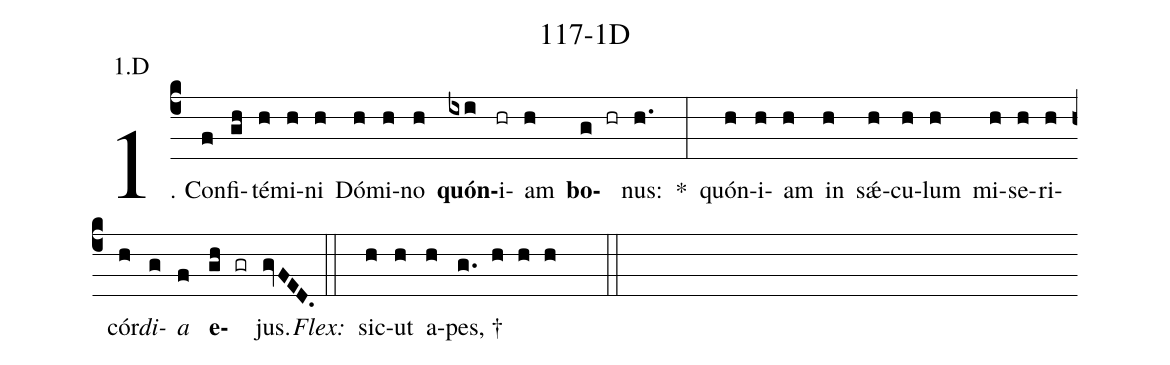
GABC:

name: 117-1D;
annotation: 1.D;
%%
(c4)1. Con(f)fi(gh)té(h)mi(h)ni(h) Dó(h)mi(h)no(h) <b>quón</b>(ixi)i(hr)am(h) <b>bo</b>(g hr)nus:(h.) *(:) quón(h)i(h)am(h) in(h) sǽ(h)cu(h)lum(h) mi(h)se(h)ri(h)cór(h)<i>di</i>(g)<i>a</i>(f) <b>e</b>(gh gr)jus.(gvFED.) (::)
<i>Flex:</i>()  sic(h)ut(h) a(h)pes, †(g. h h h  ::)
